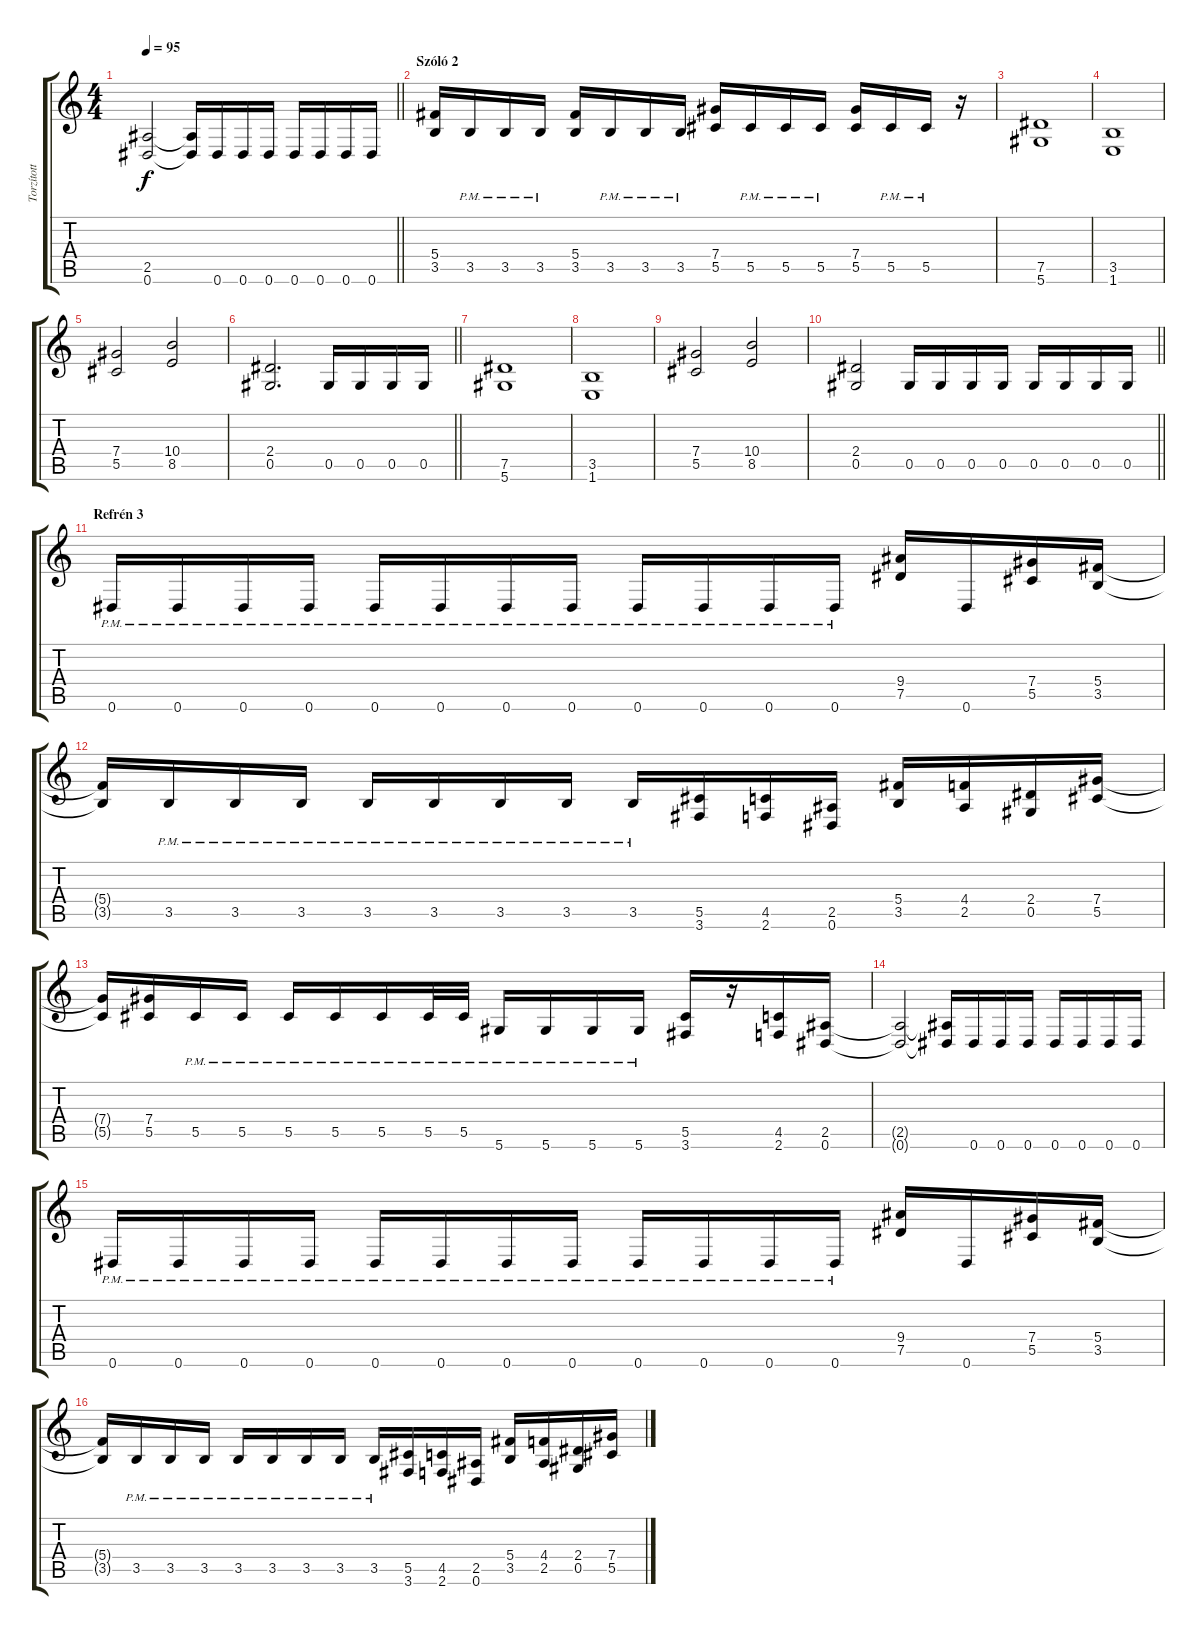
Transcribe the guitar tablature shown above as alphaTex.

\track ("Torzított - Kíséret 1" "Torzított ") {instrument distortionguitar}
\staff {score tabs}
\tuning (Eb4 Bb3 Gb3 Db3 Ab2 Eb2) {hide}
\ts (4 4)
\tempo 95
\clef g2
\barLineRight lightlight
\ks c
(2.5{t} 0.6{t}).2{dy f} (2.5{t} 0.6{t}).16 0.6.16 0.6.16 0.6.16 0.6.16 0.6.16 0.6.16 0.6.16 |
\section ("" "Szóló 2")
(5.4 3.5).16 3.5{pm}.16 3.5{pm}.16 3.5{pm}.16 (5.4 3.5).16 3.5{pm}.16 3.5{pm}.16 3.5{pm}.16 (7.4 5.5).16 5.5{pm}.16 5.5{pm}.16 5.5{pm}.16 (7.4 5.5).16 5.5{pm}.16 5.5{pm}.16 r.16 |
(7.5 5.6).1 |
(3.5 1.6).1 |
(7.4 5.5).2 (10.4 8.5).2 |
\barLineRight lightlight
(2.4 0.5).2{d} 0.5.16 0.5.16 0.5.16 0.5.16 |
(7.5 5.6).1 |
(3.5 1.6).1 |
(7.4 5.5).2 (10.4 8.5).2 |
\barLineRight lightlight
(2.4 0.5).2 0.5.16 0.5.16 0.5.16 0.5.16 0.5.16 0.5.16 0.5.16 0.5.16 |
\section ("" "Refrén 3")
0.6{pm}.16 0.6{pm}.16 0.6{pm}.16 0.6{pm}.16 0.6{pm}.16 0.6{pm}.16 0.6{pm}.16 0.6{pm}.16 0.6{pm}.16 0.6{pm}.16 0.6{pm}.16 0.6{pm}.16 (9.4 7.5).16 0.6.16 (7.4 5.5).16 (5.4 3.5).16 |
(5.4{t} 3.5{t}).16 3.5{pm}.16 3.5{pm}.16 3.5{pm}.16 3.5{pm}.16 3.5{pm}.16 3.5{pm}.16 3.5{pm}.16 3.5{pm}.16 (5.5 3.6).16 (4.5 2.6).16 (2.5 0.6).16 (5.4 3.5).16 (4.4 2.5).16 (2.4 0.5).16 (7.4 5.5).16 |
(7.4{t} 5.5{t}).16 (7.4 5.5).16 5.5{pm}.16 5.5{pm}.16 5.5{pm}.16 5.5{pm}.16 5.5{pm}.16 5.5{pm}.32 5.5{pm}.32 5.6{pm}.16 5.6{pm}.16 5.6{pm}.16 5.6{pm}.16 (5.5 3.6).16 r.16 (4.5 2.6).16 (2.5 0.6).16 |
(2.5{t} 0.6{t}).2 (2.5{t} 0.6{t}).16 0.6.16 0.6.16 0.6.16 0.6.16 0.6.16 0.6.16 0.6.16 |
0.6{pm}.16 0.6{pm}.16 0.6{pm}.16 0.6{pm}.16 0.6{pm}.16 0.6{pm}.16 0.6{pm}.16 0.6{pm}.16 0.6{pm}.16 0.6{pm}.16 0.6{pm}.16 0.6{pm}.16 (9.4 7.5).16 0.6.16 (7.4 5.5).16 (5.4 3.5).16 |
(5.4{t} 3.5{t}).16 3.5{pm}.16 3.5{pm}.16 3.5{pm}.16 3.5{pm}.16 3.5{pm}.16 3.5{pm}.16 3.5{pm}.16 3.5{pm}.16 (5.5 3.6).16 (4.5 2.6).16 (2.5 0.6).16 (5.4 3.5).16 (4.4 2.5).16 (2.4 0.5).16 (7.4 5.5).16
